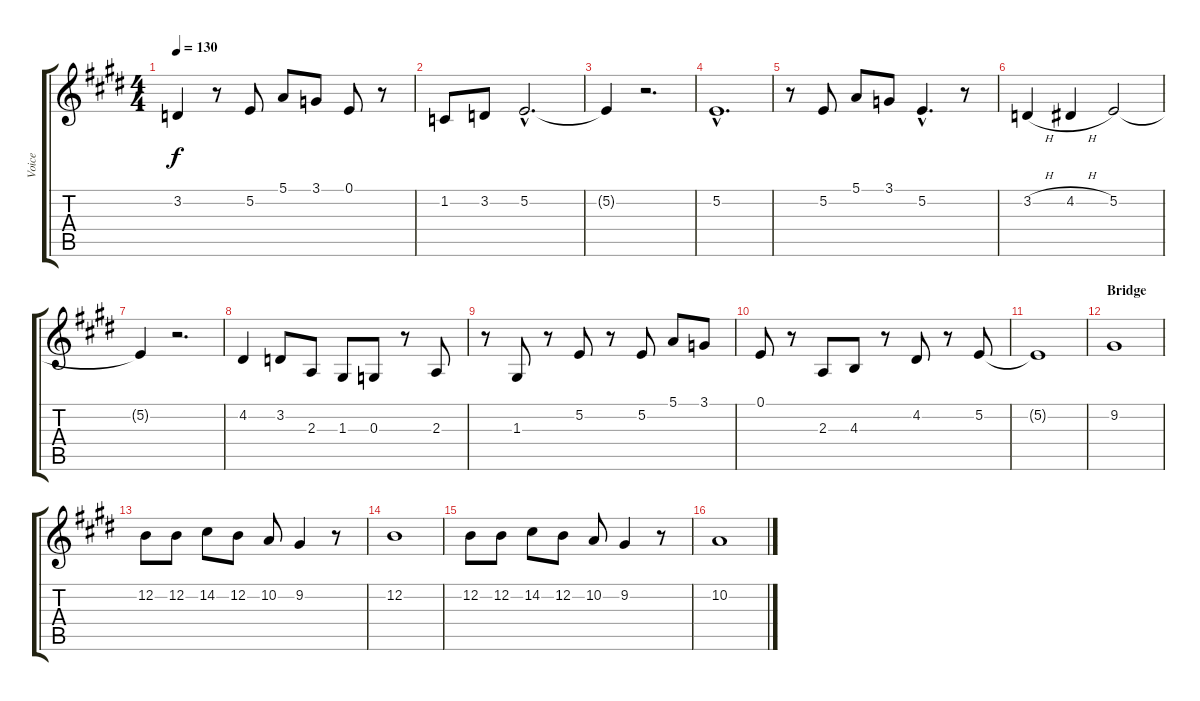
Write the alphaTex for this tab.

\track ("Voice" "Voice") {instrument panflute}
\staff {score tabs}
\tuning (E4 B3 G3 D3 A2 E2) {hide}
\ts (4 4)
\tempo 130
\clef g2
\ks e
3.2.4{dy f} r.8 5.2.8 5.1.8 3.1.8 0.1.8 r.8 |
1.2.8 3.2.8 5.2{hac}.2{d} |
5.2{t}.4 r.2{d} |
5.2{hac}.1{d} |
r.8 5.2.8 5.1.8 3.1.8 5.2{hac}.4{d} r.8 |
3.2{h}.4 4.2{h}.4 5.2.2 |
5.2{t}.4 r.2{d} |
4.2.4 3.2.8 2.3.8 1.3.8 0.3.8 r.8 2.3.8 |
r.8 1.3.8 r.8 5.2.8 r.8 5.2.8 5.1.8 3.1.8 |
0.1.8 r.8 2.3.8 4.3.8 r.8 4.2.8 r.8 5.2.8 |
5.2{t}.1 |
\section ("" "Bridge")
9.2.1 |
12.2.8 12.2.8 14.2.8 12.2.8 10.2.8 9.2.4 r.8 |
12.2.1 |
12.2.8 12.2.8 14.2.8 12.2.8 10.2.8 9.2.4 r.8 |
10.2.1
